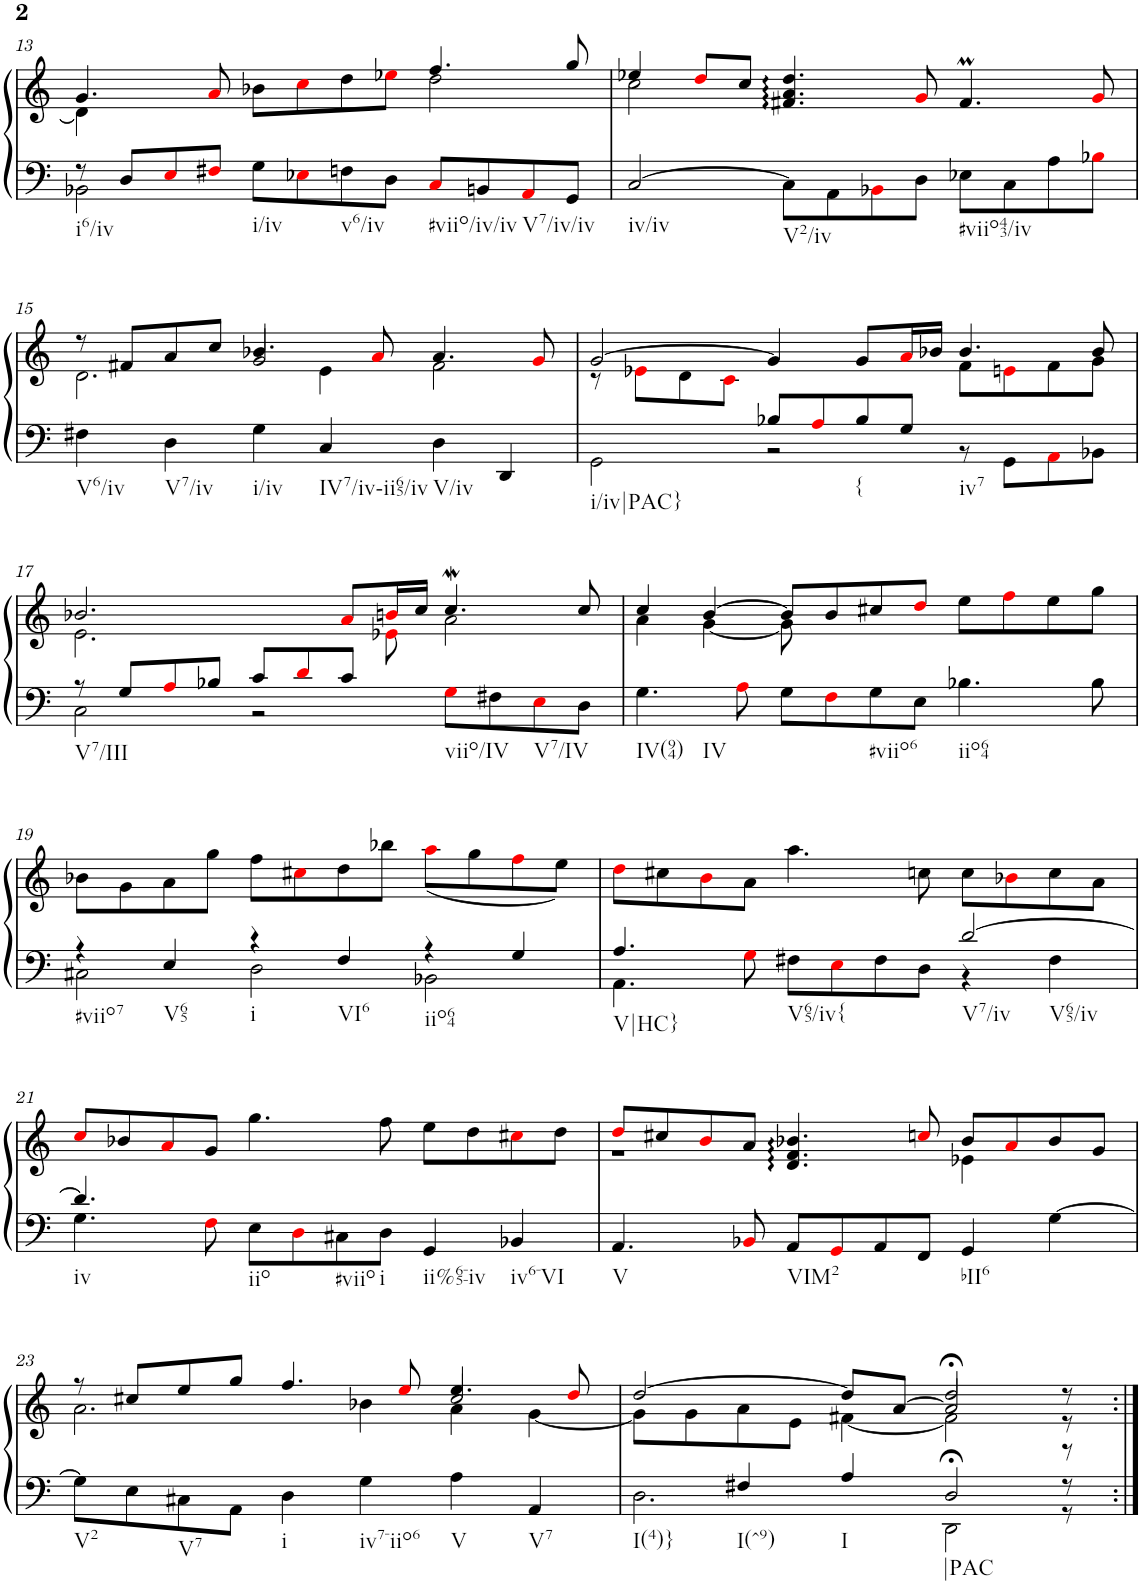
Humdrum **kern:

**kern	**kern
*part1	*part1
*staff2	*staff1
*I"Piano	*
*I'Pno.	*
!!LO:PB:g=z
*clefF4	*clefG2
*k[]	*k[]
*M3/2	*M3/2
=13	=13
*^	*^
!LO:TX:b:t=i6/iv	!	!	!
8r	2BB-X\	4.g/	4d\]
8D/L	.	.	.
8Ei/	.	.	2.ryy
8F#Xi/J	.	8ai/	.
!LO:TX:b:t=i/iv	!	!	!
8G\L	1ryy	8b-X\L	.
8E-Xi\	.	8cci\	.
!LO:TX:b:t=v6/iv	!	!	!
8Fn\	.	8dd\	.
8D\J	.	8ee-Xi\J	.
!LO:TX:b:t=#viio/iv/iv	!	!	!
8Ci/L	.	4.ff/	2dd\
8BBn/	.	.	.
!LO:TX:b:t=V7/iv/iv	!	!	!
8AAi/	.	.	.
8GG/J	.	8gg/	.
=14	=14	=14	=14
!LO:TX:b:t=iv/iv	!	!	!
2ryy	[2C/	4ee-X/	2cc\
.	.	8ddi/L	.
.	.	8cc/J	.
!LO:TX:b:t=V2/iv	!	!	!
2ryy	8C\L]	4.f#X/:: 4.a/:: 4.dd/::	1ryy
.	8AA\	.	.
.	8BB-Xi\	.	.
.	8D\J	8gi/	.
!LO:TX:b:t=#viio43/iv	!	!	!
2ryy	8E-X\L	4.f#m/	.
.	8C\	.	.
.	8A\	.	.
.	8B-Xi\J	8gi/	.
!!LO:LB:g=z
=15	=15	=15	=15
*	*	*	*^
!LO:TX:b:t=V6/iv	!	!	!	!
!LO:TX:b:t=V7/iv	!	!	!	!
2ryy	4F#X\	8r	2.d\	2ryy
.	.	8f#X/L	.	.
.	4D\	8a/	.	.
.	.	8cc/J	.	.
!LO:TX:b:t=i/iv	!	!	!	!
!LO:TX:b:t=IV7/iv-ii65/iv	!	!	!	!
2ryy	4G\	4.b-X/	.	2g/
.	4C/	.	4e\	.
.	.	8ai/	.	.
!LO:TX:b:t=V/iv	!	!	!	!
2ryy	4D\	4.a/	2f#\	2ryy
.	4DD/	.	.	.
.	.	8gi/	.	.
*	*	*	*v	*v
=16	=16	=16	=16
!LO:TX:b:t=i/iv|PAC}	!	!	!
2ryy	2GG\	[2g/	8r
.	.	.	8e-Xi\L
.	.	.	8d\
.	.	.	8ci\J
8B-X/L	2r	4g/]	2ryy
8Ai/	.	.	.
!LO:TX:b:t={	!	!	!
8B-/	.	8g/L	.
8G/J	.	16ai/L	.
.	.	16b-X/JJ	.
!LO:TX:b:t=iv7	!	!	!
2ryy	8r	4.b-/	8f\L
.	8GG\L	.	8eni\
.	8AAi\	.	8f\
.	8BB-X\J	8b-/	8g\J
!!LO:LB:g=z	!!
=17	=17	=17	=17
!LO:TX:b:t=V7/III	!	!	!
8r	2C\	2.b-X/	2.e\
8G/L	.	.	.
8Ai/	.	.	.
8B-X/J	.	.	.
8c/L	2r	.	.
8di/	.	.	.
8c/J	.	8ai/L	8ryy
8ryy	.	16bni/L	8e-Xi\
.	.	16cc/JJ	.
!LO:TX:b:t=viio/IV	!	!	!
!LO:TX:b:t=V7/IV	!	!	!
2ryy	8Gi\L	4.ccw/	2a\
.	8F#X\	.	.
.	8Ei\	.	.
.	8D\J	8cc/	.
=18	=18	=18	=18
!LO:TX:b:t=IV(94)	!	!	!
!LO:TX:b:t=IV	!	!	!
2ryy	4.G\	4cc/	4a\
.	.	[4b/	[4g\
.	8Ai\	.	.
!LO:TX:b:t=#viio6	!	!	!
2ryy	8G\L	8b/L]	8g\]
.	8Fi\	8b/	4.ryy
.	8G\	8cc#X/	.
.	8E\J	8ddi/J	.
!LO:TX:b:t=iio64	!	!	!
2ryy	4.B-X\	2ryy	8ee\L
.	.	.	8ffi\
.	.	.	8ee\
.	8B-\	.	8gg\J
!!LO:LB:g=z	!!
=19	=19	=19	=19
!LO:TX:b:t=#viio7	!	!	!
4r	2C#X\	2ryy	8b-X\L
.	.	.	8g\
!LO:TX:b:t=V65	!	!	!
4E/	.	.	8a\
.	.	.	8gg\J
!LO:TX:b:t=i	!	!	!
4r	2D\	2ryy	8ff\L
.	.	.	8cc#Xi\
!LO:TX:b:t=VI6	!	!	!
4F/	.	.	8dd\
.	.	.	8bb-X\J
!LO:TX:b:t=iio64	!	!	!
4r	2BB-X\	2ryy	(8aai\L
.	.	.	8gg\
4G/	.	.	8ffi\
.	.	.	8ee\J)
=20	=20	=20	=20
!LO:TX:b:t=V|HC}	!	!	!
4.A/	4.AA\	2ryy	8ddi\L
.	.	.	8cc#X\
.	.	.	8bi\
8Gi\	8ryy	.	8a\J
!LO:TX:b:t=V65/iv{	!	!	!
*v	*v	*	*
8F#X\L	2ryy	4.aa\
8Ei\	.	.
8F#\	.	.
8D\J	.	8ccn\
*^	*	*
!LO:TX:b:t=V7/iv	!	!	!
!LO:TX:b:t=V65/iv	!	!	!
[2d/	4r	2ryy	8cc\L
.	.	.	8b-Xi\
.	4F#\	.	8cc\
.	.	.	8a\J
!!LO:LB:g=z	!!
=21	=21	=21	=21
!LO:TX:b:t=iv	!	!	!
4.d/]	4.G\	8cci/L	2ryy
.	.	8b-X/	.
.	.	8ai/	.
8ryy	8Fi\	8g/J	.
!LO:TX:b:t=iio	!	!	!
!LO:TX:b:t=#viio	!	!	!
!LO:TX:b:t=i	!	!	!
2ryy	8E\L	2ryy	4.gg\
.	8Di\	.	.
.	8C#X\	.	.
.	8D\J	.	8ff\
!LO:TX:b:t=ii%65-iv	!	!	!
4GG/	2ryy	2ryy	8ee\L
.	.	.	8dd\
!LO:TX:b:t=iv6-VI	!	!	!
4BB-X/	.	.	8cc#Xi\
.	.	.	8dd\J
*v	*v	*	*
=22	=22	=22
!LO:TX:b:t=V	!	!
4.AA/	8ddi/L	1r
.	8cc#X/	.
.	8bi/	.
8BB-Xi/	8a/J	.
!LO:TX:b:t=VIM2	!	!
8AA/L	4.d/:: 4.f/:: 4.b-X/::	.
8GGi/	.	.
8AA/	.	.
8FF/J	8ccni/	.
!LO:TX:b:t=bII6	!	!
4GG/	8b-/L	4e-X\
.	8ai/	.
[4G\	8b-/	4ryy
.	8g/J	.
!!LO:LB:g=z
=23	=23	=23
*	*	*^
!LO:TX:b:t=V2	!	!	!
8G\L]	8r	2.a\	1ryy
8E\	8cc#X/L	.	.
!LO:TX:b:t=V7	!	!	!
8C#X\	8ee/	.	.
8AA\J	8gg/J	.	.
!LO:TX:b:t=i	!	!	!
4D\	4.ff/	.	.
!LO:TX:b:t=iv7-iio6	!	!	!
4G\	.	4b-X\	.
.	8eei/	.	.
!LO:TX:b:t=V	!	!	!
4A\	4.ee/	4a\	2cc#/
!LO:TX:b:t=V7	!	!	!
4AA/	.	[4g\	.
.	8ddi/	.	.
=24	=24	=24	=24
*^	*	*	*
!LO:TX:b:t=I(4)}	!	!	!	!
4ryy	2.D\	[2dd/	8g\L]	2.ryy
.	.	.	8g\	.
!LO:TX:b:t=I(^9)	!	!	!	!
4F#X/	.	.	8a\	.
.	.	.	8e\J	.
!LO:TX:b:t=I	!	!	!	!
4A/	.	8dd/L]	[4f#X\	.
.	.	[8a/J	.	.
!LO:TX:b:t=|PAC	!	!	!	!
2D;</	2DD\	2a;</]	2f#\]	2dd/
8r	8r	8r	8r	8r
*v	*v	*	*	*
*	*v	*v	*v
=:|!	=:|!
*-	*-
